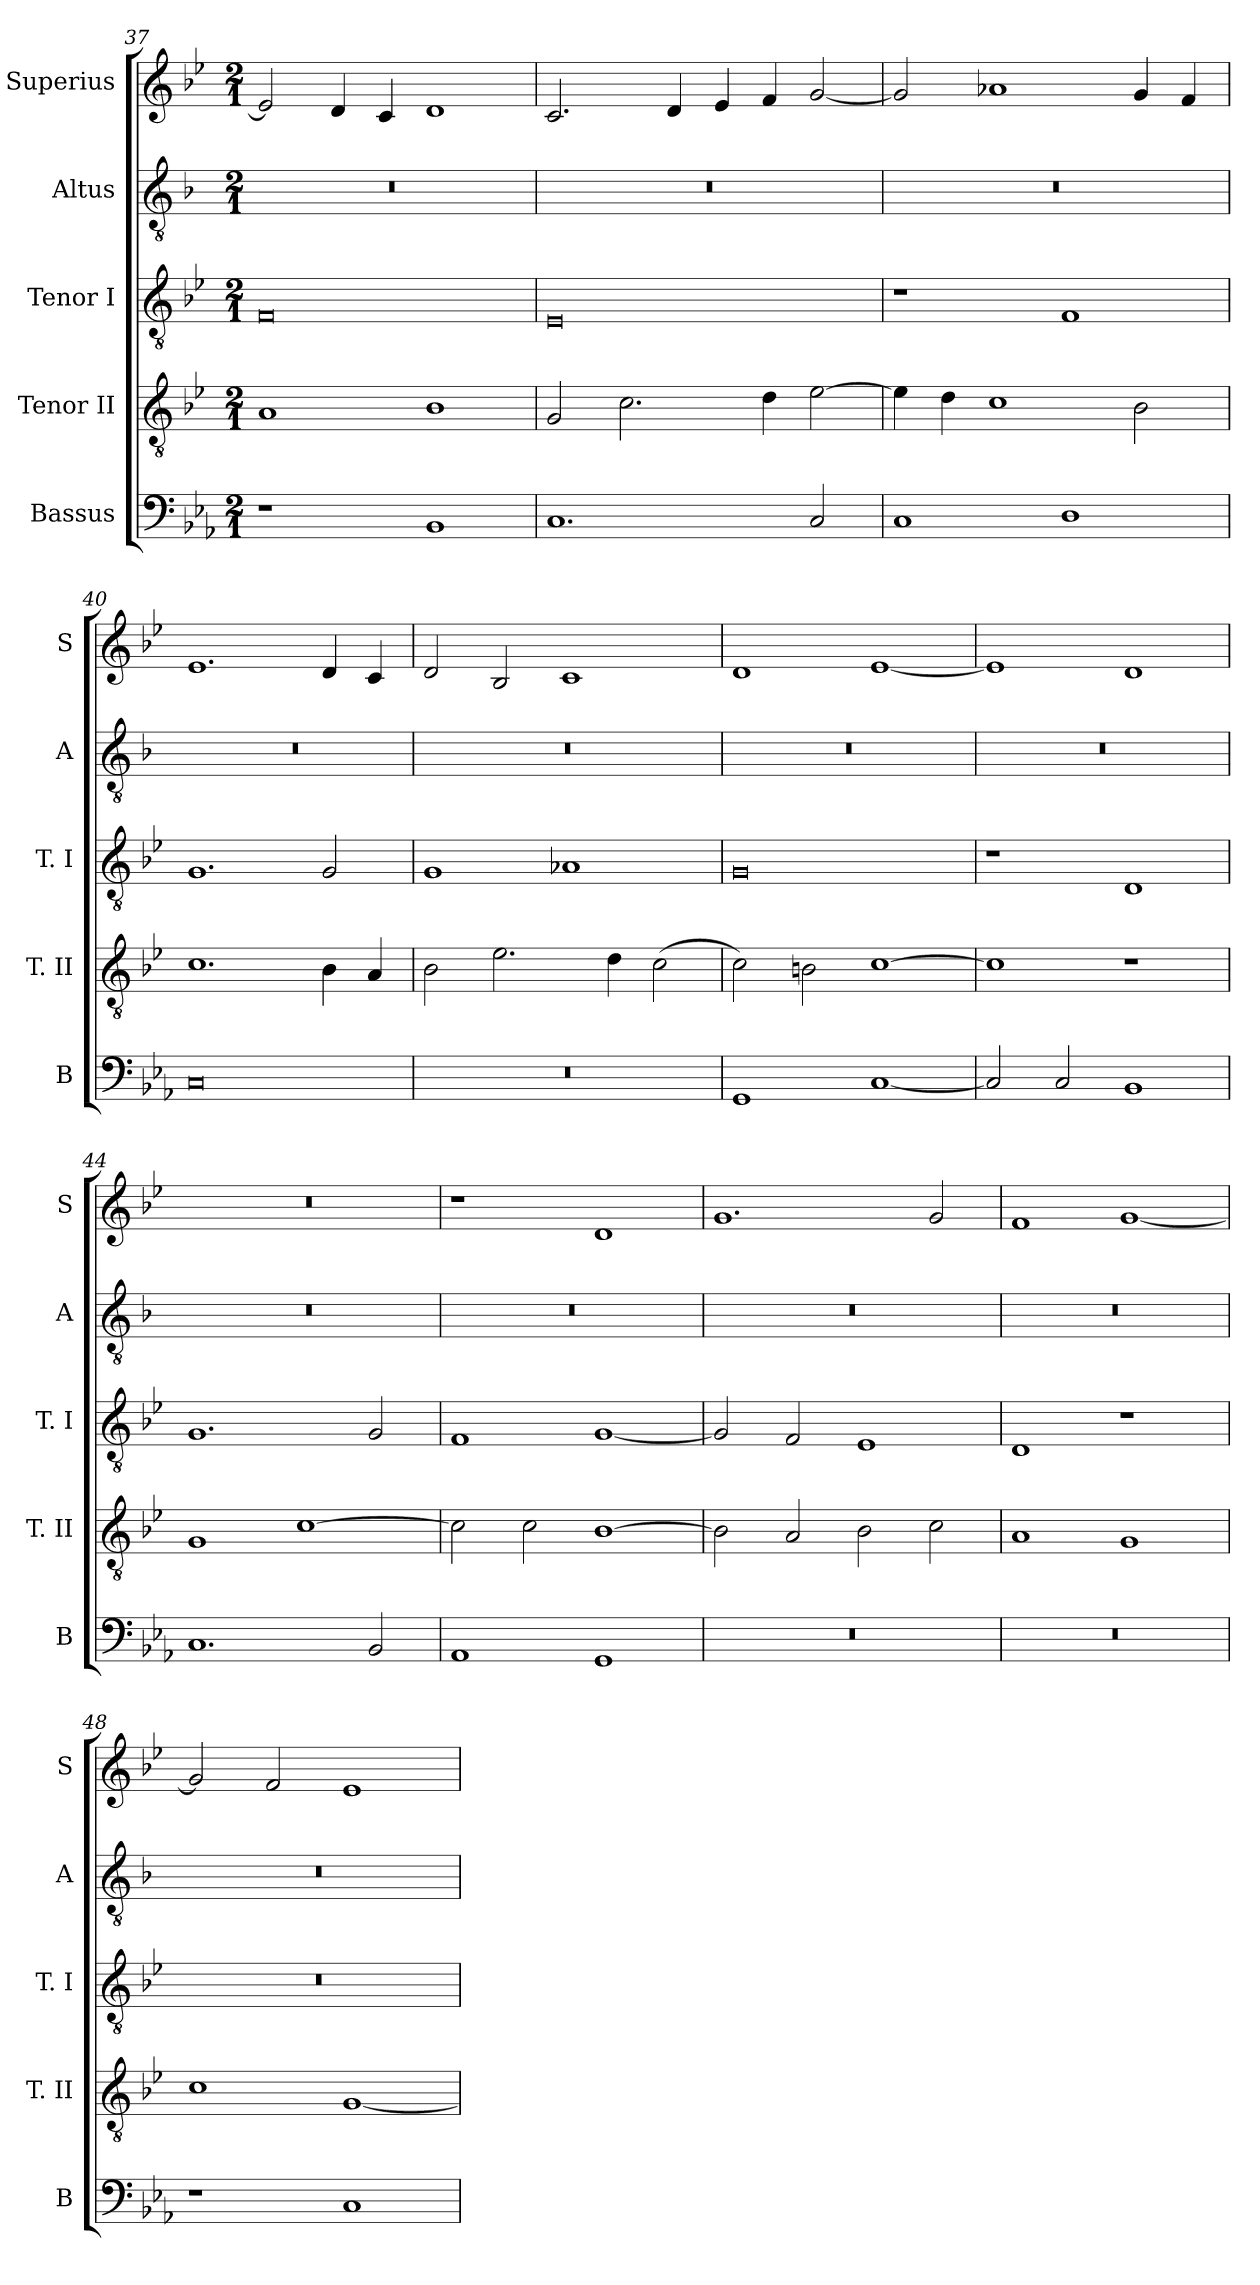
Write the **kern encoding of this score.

**kern	**kern	**kern	**kern	**kern
*part5	*part4	*part3	*part2	*part1
*staff5	*staff4	*staff3	*staff2	*staff1
*I"Bassus	*I"Tenor II	*I"Tenor I	*I"Altus	*I"Superius
*I'B	*I'T. II	*I'T. I	*I'A	*I'S
*clefF4	*clefGv2	*clefGv2	*clefGv2	*clefG2
*k[b-e-a-]	*k[b-e-]	*k[b-e-]	*k[b-]	*k[b-e-]
*E-:	*B-:	*B-:	*F:	*B-:
*M2/1	*M2/1	*M2/1	*M2/1	*M2/1
=37	=37	=37	=37	=37
1r	1A	0F	0r	2e-]
.	.	.	.	4d
.	.	.	.	4c
1BB-	1B-	.	.	1d
=38	=38	=38	=38	=38
1.C	2G	0E-	0r	2.c
.	2.c	.	.	.
.	.	.	.	4d
.	.	.	.	4e-
.	4d	.	.	4f
2C	[2e-	.	.	[2g
=39	=39	=39	=39	=39
1C	4e-]	1r	0r	2g]
.	4d	.	.	.
.	1c	.	.	1a-X
1D	.	1F	.	.
.	2B-	.	.	4g
.	.	.	.	4f
=40	=40	=40	=40	=40
0C	1.c	1.G	0r	1.e-
.	4B-	2G	.	4d
.	4A	.	.	4c
=41	=41	=41	=41	=41
0r	2B-	1G	0r	2d
.	2.e-	.	.	2B-
.	.	1A-X	.	1c
.	4d	.	.	.
.	(2c	.	.	.
=42	=42	=42	=42	=42
1GG	2c)	0G	0r	1d
.	2Bn	.	.	.
[1C	[1c	.	.	[1e-
=43	=43	=43	=43	=43
2C]	1c]	1r	0r	1e-]
2C	.	.	.	.
1BB-	1r	1D	.	1d
=44	=44	=44	=44	=44
1.C	1G	1.G	0r	0r
.	[1c	.	.	.
2BB-	.	2G	.	.
=45	=45	=45	=45	=45
1AA-	2c]	1F	0r	1r
.	2c	.	.	.
1GG	[1B-	[1G	.	1d
=46	=46	=46	=46	=46
0r	2B-]	2G]	0r	1.g
.	2A	2F	.	.
.	2B-	1E-	.	.
.	2c	.	.	2g
=47	=47	=47	=47	=47
0r	1A	1D	0r	1f
.	1G	1r	.	[1g
=48	=48	=48	=48	=48
1r	1c	0r	0r	2g]
.	.	.	.	2f
1C	[1G	.	.	1e-
=	=	=	=	=
*-	*-	*-	*-	*-
